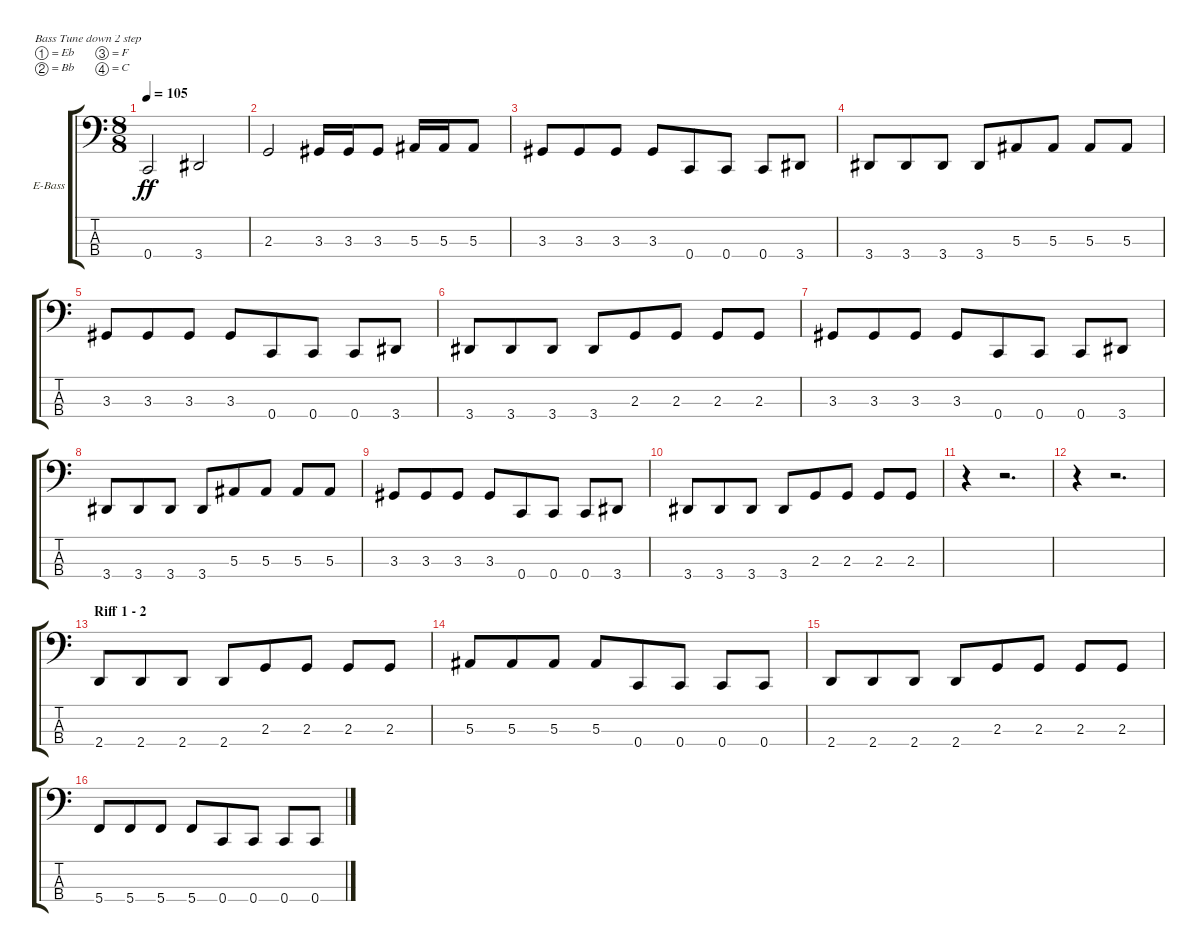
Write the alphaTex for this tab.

\bracketExtendMode groupsimilarinstruments
\firstSystemTrackNameOrientation horizontal
\otherSystemsTrackNameOrientation horizontal
\track ("Bass" "E-Bass") {instrument electricbassfinger}
\staff {score tabs}
\tuning (Eb2 Bb1 F1 C1)
\ts (8 8)
\tempo 105
\clef f4
\ks c
0.4.2{dy ff} 3.4.2 |
2.3.2 3.3.16 3.3.16 3.3.8 5.3.16 5.3.16 5.3.8 |
3.3.8 3.3.8 3.3.8 3.3.8 0.4.8 0.4.8 0.4.8 3.4.8 |
3.4.8 3.4.8 3.4.8 3.4.8 5.3.8 5.3.8 5.3.8 5.3.8 |
3.3.8 3.3.8 3.3.8 3.3.8 0.4.8 0.4.8 0.4.8 3.4.8 |
3.4.8 3.4.8 3.4.8 3.4.8 2.3.8 2.3.8 2.3.8 2.3.8 |
3.3.8 3.3.8 3.3.8 3.3.8 0.4.8 0.4.8 0.4.8 3.4.8 |
3.4.8 3.4.8 3.4.8 3.4.8 5.3.8 5.3.8 5.3.8 5.3.8 |
3.3.8 3.3.8 3.3.8 3.3.8 0.4.8 0.4.8 0.4.8 3.4.8 |
3.4.8 3.4.8 3.4.8 3.4.8 2.3.8 2.3.8 2.3.8 2.3.8 |
r.4 r.2{d} |
r.4 r.2{d} |
\section ("" "Riff 1 - 2")
2.4.8 2.4.8 2.4.8 2.4.8 2.3.8 2.3.8 2.3.8 2.3.8 |
5.3.8 5.3.8 5.3.8 5.3.8 0.4.8 0.4.8 0.4.8 0.4.8 |
2.4.8 2.4.8 2.4.8 2.4.8 2.3.8 2.3.8 2.3.8 2.3.8 |
5.4.8 5.4.8 5.4.8 5.4.8 0.4.8 0.4.8 0.4.8 0.4.8
